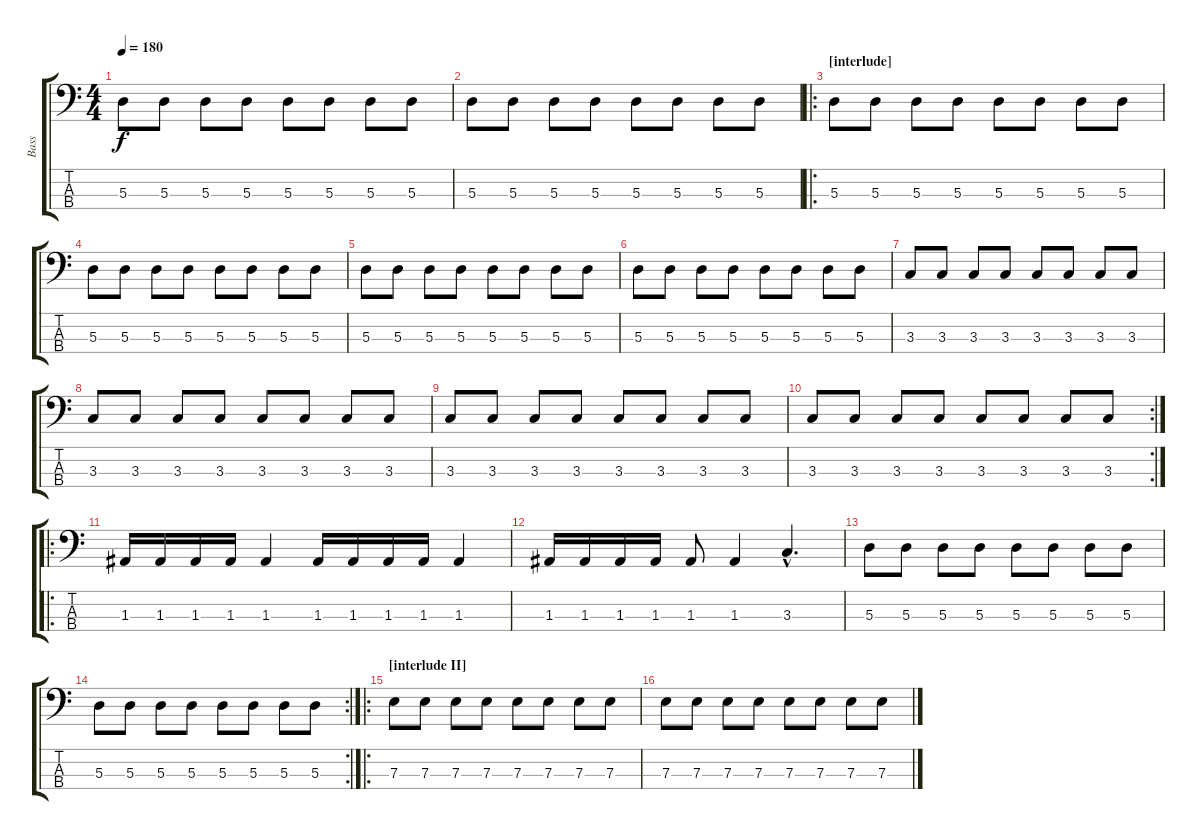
\track ("Bass" "Bass") {instrument electricbassfinger}
\staff {score tabs}
\tuning (G2 D2 A1 E1) {hide}
\ts (4 4)
\tempo 180
\clef f4
\ks c
5.3.8{dy f} 5.3.8 5.3.8 5.3.8 5.3.8 5.3.8 5.3.8 5.3.8 |
5.3.8 5.3.8 5.3.8 5.3.8 5.3.8 5.3.8 5.3.8 5.3.8 |
\ro
\section ("" "[interlude]")
5.3.8 5.3.8 5.3.8 5.3.8 5.3.8 5.3.8 5.3.8 5.3.8 |
5.3.8 5.3.8 5.3.8 5.3.8 5.3.8 5.3.8 5.3.8 5.3.8 |
5.3.8 5.3.8 5.3.8 5.3.8 5.3.8 5.3.8 5.3.8 5.3.8 |
5.3.8 5.3.8 5.3.8 5.3.8 5.3.8 5.3.8 5.3.8 5.3.8 |
3.3.8 3.3.8 3.3.8 3.3.8 3.3.8 3.3.8 3.3.8 3.3.8 |
3.3.8 3.3.8 3.3.8 3.3.8 3.3.8 3.3.8 3.3.8 3.3.8 |
3.3.8 3.3.8 3.3.8 3.3.8 3.3.8 3.3.8 3.3.8 3.3.8 |
\rc 2
3.3.8 3.3.8 3.3.8 3.3.8 3.3.8 3.3.8 3.3.8 3.3.8 |
\ro
1.3.16 1.3.16 1.3.16 1.3.16 1.3.4 1.3.16 1.3.16 1.3.16 1.3.16 1.3.4 |
1.3.16 1.3.16 1.3.16 1.3.16 1.3.8 1.3.4 3.3{hac}.4{d} |
5.3.8 5.3.8 5.3.8 5.3.8 5.3.8 5.3.8 5.3.8 5.3.8 |
\rc 2
5.3.8 5.3.8 5.3.8 5.3.8 5.3.8 5.3.8 5.3.8 5.3.8 |
\ro
\section ("" "[interlude II]")
7.3.8 7.3.8 7.3.8 7.3.8 7.3.8 7.3.8 7.3.8 7.3.8 |
7.3.8 7.3.8 7.3.8 7.3.8 7.3.8 7.3.8 7.3.8 7.3.8
